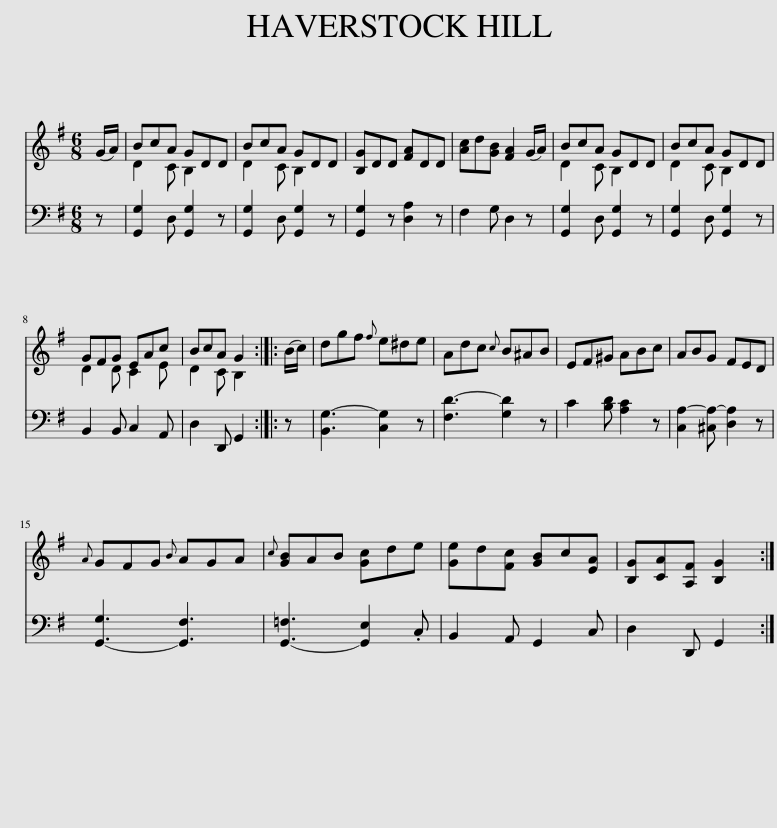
X:1
%%score ( 1 2 ) 3
L:1/8
M:6/8
I:linebreak $
K:G
V:1 treble
V:2 treble
V:3 bass
V:1
 (G/A/) | BcA GDD | BcA GDD | [B,G]DD [FA]DD | [Ac]d[GB] [FA]2 (G/A/) | %5
 BcA GDD | BcA GDD |$ GFG EAc | BcA G2 :: (B/c/) | %10
 dgf{f} e^de | Adc{c} B^AB | EF^G ABc | ABG FED |${A} GFG{B} AGA | %15
{c} [GB]AB [Gc]de | [Ge]d[Fc] [GB]c[EA] | [B,G][CA][A,F] [B,G]2 :| %18
V:2
 x | D2 C B,2 x | D2 C B,2 x | x6 | x6 | %5
 D2 C B,2 x | D2 C B,2 x |$ D2 D C2 E | D2 C B,2 :: x | %10
 x6 | x6 | x6 | x6 |$ x6 | %15
 x6 | x6 | x5 :| %18
V:3
 z | [G,,G,]2 D, [G,,G,]2 z | [G,,G,]2 D, [G,,G,]2 z | [G,,G,]2 z [D,A,]2 z | F,2 G, D,2 z | %5
 [G,,G,]2 D, [G,,G,]2 z | [G,,G,]2 D, [G,,G,]2 z |$ B,,2 B,, C,2 A,, | D,2 D,, G,,2 :: z | %10
 [B,,G,-]3 [C,G,]2 z | [F,D-]3 [G,D]2 z | C2 [B,D] [A,C]2 z | [C,A,-]2 [^C,A,-] [D,A,]2 z |$ [G,,-G,]3 [G,,F,]3 | %15
 [G,,-=F,]3 [G,,E,]2 .C, | B,,2 A,, G,,2 C, | D,2 D,, G,,2 :| %18
